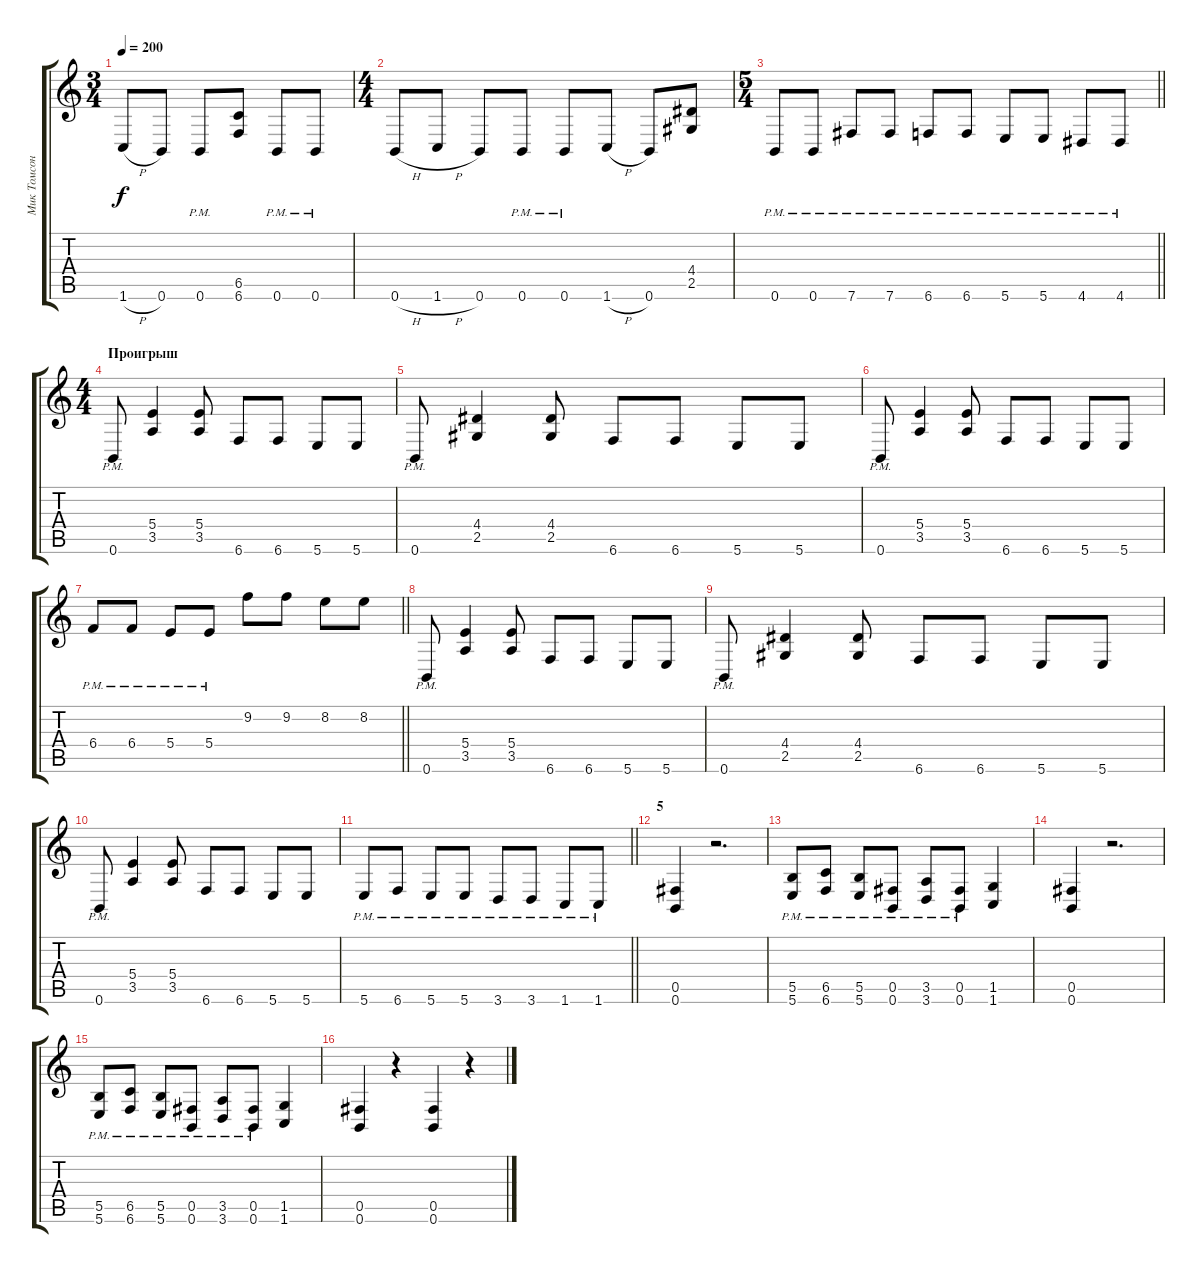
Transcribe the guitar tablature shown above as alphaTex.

\track ("Мик Томсон" "Мик Томсон") {instrument distortionguitar}
\staff {score tabs}
\tuning (Db4 Ab3 E3 B2 Gb2 B1) {hide}
\ts (3 4)
\tempo 200
\clef g2
\ks c
1.6{h}.8{dy f} 0.6.8 0.6{pm}.8 (6.5 6.6).8 0.6{pm}.8 0.6{pm}.8 |
\ts (4 4)
0.6{h}.8 1.6{h}.8 0.6.8 0.6{pm}.8 0.6{pm}.8 1.6{h}.8 0.6.8 (4.4 2.5).8 |
\ts (5 4)
\barLineRight lightlight
0.6{pm}.8 0.6{pm}.8 7.6{pm}.8 7.6{pm}.8 6.6{pm}.8 6.6{pm}.8 5.6{pm}.8 5.6{pm}.8 4.6{pm}.8 4.6{pm}.8 |
\ts (4 4)
\section ("" "Проигрыш")
0.6{pm}.8 (5.4 3.5).4 (5.4 3.5).8 6.6.8 6.6.8 5.6.8 5.6.8 |
0.6{pm}.8 (4.4 2.5).4 (4.4 2.5).8 6.6.8 6.6.8 5.6.8 5.6.8 |
0.6{pm}.8 (5.4 3.5).4 (5.4 3.5).8 6.6.8 6.6.8 5.6.8 5.6.8 |
\barLineRight lightlight
6.4{pm}.8 6.4{pm}.8 5.4{pm}.8 5.4{pm}.8 9.2.8 9.2.8 8.2.8 8.2.8 |
0.6{pm}.8 (5.4 3.5).4 (5.4 3.5).8 6.6.8 6.6.8 5.6.8 5.6.8 |
0.6{pm}.8 (4.4 2.5).4 (4.4 2.5).8 6.6.8 6.6.8 5.6.8 5.6.8 |
0.6{pm}.8 (5.4 3.5).4 (5.4 3.5).8 6.6.8 6.6.8 5.6.8 5.6.8 |
\barLineRight lightlight
5.6{pm}.8 6.6{pm}.8 5.6{pm}.8 5.6{pm}.8 3.6{pm}.8 3.6{pm}.8 1.6{pm}.8 1.6{pm}.8 |
\section ("" "5")
(0.5 0.6).4 r.2{d} |
(5.5{pm} 5.6{pm}).8 (6.5{pm} 6.6{pm}).8 (5.5{pm} 5.6{pm}).8 (0.5{pm} 0.6{pm}).8 (3.5{pm} 3.6{pm}).8 (0.5{pm} 0.6{pm}).8 (1.5 1.6).4 |
(0.5 0.6).4 r.2{d} |
(5.5{pm} 5.6{pm}).8 (6.5{pm} 6.6{pm}).8 (5.5{pm} 5.6{pm}).8 (0.5{pm} 0.6{pm}).8 (3.5{pm} 3.6{pm}).8 (0.5{pm} 0.6{pm}).8 (1.5 1.6).4 |
(0.5 0.6).4 r.4 (0.5 0.6).4 r.4
